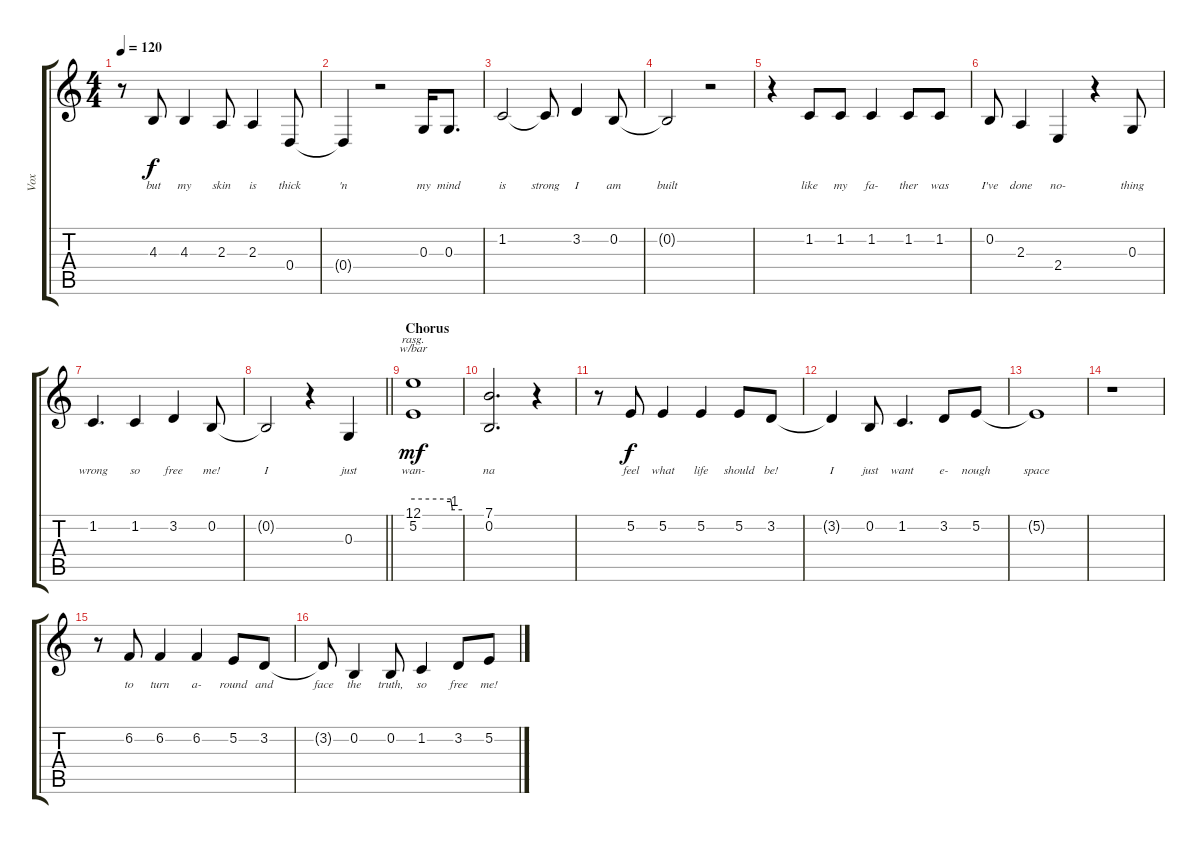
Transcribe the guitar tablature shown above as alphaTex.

\track ("Vox" "Vox") {instrument oboe}
\staff {score tabs}
\tuning (E4 B3 G3 D3 A2 E2) {hide}
\ts (4 4)
\tempo 120
\clef g2
\ks c
r.8{dy f} 4.3.8{lyrics (0 "but") lyrics (1 "") lyrics (2 "") lyrics (3 "") lyrics (4 "")} 4.3.4{lyrics (0 "my") lyrics (1 "") lyrics (2 "") lyrics (3 "") lyrics (4 "")} 2.3.8{lyrics (0 "skin") lyrics (1 "") lyrics (2 "") lyrics (3 "") lyrics (4 "")} 2.3.4{lyrics (0 "is") lyrics (1 "") lyrics (2 "") lyrics (3 "") lyrics (4 "")} 0.4.8{lyrics (0 "thick") lyrics (1 "") lyrics (2 "") lyrics (3 "") lyrics (4 "")} |
0.4{t}.4{lyrics (0 "'n") lyrics (1 "") lyrics (2 "") lyrics (3 "") lyrics (4 "")} r.2 0.3.16{lyrics (0 "my") lyrics (1 "") lyrics (2 "") lyrics (3 "") lyrics (4 "")} 0.3.8{d lyrics (0 "mind") lyrics (1 "") lyrics (2 "") lyrics (3 "") lyrics (4 "")} |
1.2.2{lyrics (0 "is") lyrics (1 "") lyrics (2 "") lyrics (3 "") lyrics (4 "")} 1.2{t}.8{lyrics (0 "strong") lyrics (1 "") lyrics (2 "") lyrics (3 "") lyrics (4 "")} 3.2.4{lyrics (0 "I") lyrics (1 "") lyrics (2 "") lyrics (3 "") lyrics (4 "")} 0.2.8{lyrics (0 "am") lyrics (1 "") lyrics (2 "") lyrics (3 "") lyrics (4 "")} |
0.2{t}.2{lyrics (0 "built") lyrics (1 "") lyrics (2 "") lyrics (3 "") lyrics (4 "")} r.2 |
r.4 1.2.8{lyrics (0 "like") lyrics (1 "") lyrics (2 "") lyrics (3 "") lyrics (4 "")} 1.2.8{lyrics (0 "my") lyrics (1 "") lyrics (2 "") lyrics (3 "") lyrics (4 "")} 1.2.4{lyrics (0 "fa-") lyrics (1 "") lyrics (2 "") lyrics (3 "") lyrics (4 "")} 1.2.8{lyrics (0 "ther") lyrics (1 "") lyrics (2 "") lyrics (3 "") lyrics (4 "")} 1.2.8{lyrics (0 "was") lyrics (1 "") lyrics (2 "") lyrics (3 "") lyrics (4 "")} |
0.2.8{lyrics (0 "I've") lyrics (1 "") lyrics (2 "") lyrics (3 "") lyrics (4 "")} 2.3.4{lyrics (0 "done") lyrics (1 "") lyrics (2 "") lyrics (3 "") lyrics (4 "")} 2.4.4{lyrics (0 "no-") lyrics (1 "") lyrics (2 "") lyrics (3 "") lyrics (4 "")} r.4 0.3.8{lyrics (0 "thing") lyrics (1 "") lyrics (2 "") lyrics (3 "") lyrics (4 "")} |
1.2.4{d lyrics (0 "wrong") lyrics (1 "") lyrics (2 "") lyrics (3 "") lyrics (4 "")} 1.2.4{lyrics (0 "so") lyrics (1 "") lyrics (2 "") lyrics (3 "") lyrics (4 "")} 3.2.4{lyrics (0 "free") lyrics (1 "") lyrics (2 "") lyrics (3 "") lyrics (4 "")} 0.2.8{lyrics (0 "me!") lyrics (1 "") lyrics (2 "") lyrics (3 "") lyrics (4 "")} |
\barLineRight lightlight
0.2{t}.2{lyrics (0 "I") lyrics (1 "") lyrics (2 "") lyrics (3 "") lyrics (4 "")} r.4 0.3.4{lyrics (0 "just") lyrics (1 "") lyrics (2 "") lyrics (3 "") lyrics (4 "")} |
\section ("" "Chorus")
(12.1 5.2).1{tbe (custom default 0 0 46 0 48 -4 60 -4) rasg ii lyrics (0 "wan-") lyrics (1 "") lyrics (2 "") lyrics (3 "") lyrics (4 "") dy mf} |
(7.1 0.2).2{d lyrics (0 "na") lyrics (1 "") lyrics (2 "") lyrics (3 "") lyrics (4 "") volume 10} r.4 |
r.8{volume 16} 5.2.8{lyrics (0 "feel") lyrics (1 "") lyrics (2 "") lyrics (3 "") lyrics (4 "") dy f} 5.2.4{lyrics (0 "what") lyrics (1 "") lyrics (2 "") lyrics (3 "") lyrics (4 "")} 5.2.4{lyrics (0 "life") lyrics (1 "") lyrics (2 "") lyrics (3 "") lyrics (4 "")} 5.2.8{lyrics (0 "should") lyrics (1 "") lyrics (2 "") lyrics (3 "") lyrics (4 "")} 3.2.8{lyrics (0 "be!") lyrics (1 "") lyrics (2 "") lyrics (3 "") lyrics (4 "")} |
3.2{t}.4{lyrics (0 "I") lyrics (1 "") lyrics (2 "") lyrics (3 "") lyrics (4 "")} 0.2.8{lyrics (0 "just") lyrics (1 "") lyrics (2 "") lyrics (3 "") lyrics (4 "")} 1.2.4{d lyrics (0 "want") lyrics (1 "") lyrics (2 "") lyrics (3 "") lyrics (4 "")} 3.2.8{lyrics (0 "e-") lyrics (1 "") lyrics (2 "") lyrics (3 "") lyrics (4 "")} 5.2.8{lyrics (0 "nough") lyrics (1 "") lyrics (2 "") lyrics (3 "") lyrics (4 "")} |
5.2{t}.1{lyrics (0 "space") lyrics (1 "") lyrics (2 "") lyrics (3 "") lyrics (4 "")} |
r.1 |
r.8 6.2.8{lyrics (0 "to") lyrics (1 "") lyrics (2 "") lyrics (3 "") lyrics (4 "")} 6.2.4{lyrics (0 "turn") lyrics (1 "") lyrics (2 "") lyrics (3 "") lyrics (4 "")} 6.2.4{lyrics (0 "a-") lyrics (1 "") lyrics (2 "") lyrics (3 "") lyrics (4 "")} 5.2.8{lyrics (0 "round") lyrics (1 "") lyrics (2 "") lyrics (3 "") lyrics (4 "")} 3.2.8{lyrics (0 "and") lyrics (1 "") lyrics (2 "") lyrics (3 "") lyrics (4 "")} |
3.2{t}.8{lyrics (0 "face") lyrics (1 "") lyrics (2 "") lyrics (3 "") lyrics (4 "")} 0.2.4{lyrics (0 "the") lyrics (1 "") lyrics (2 "") lyrics (3 "") lyrics (4 "")} 0.2.8{lyrics (0 "truth,") lyrics (1 "") lyrics (2 "") lyrics (3 "") lyrics (4 "")} 1.2.4{lyrics (0 "so") lyrics (1 "") lyrics (2 "") lyrics (3 "") lyrics (4 "")} 3.2.8{lyrics (0 "free") lyrics (1 "") lyrics (2 "") lyrics (3 "") lyrics (4 "")} 5.2.8{lyrics (0 "me!") lyrics (1 "") lyrics (2 "") lyrics (3 "") lyrics (4 "")}
